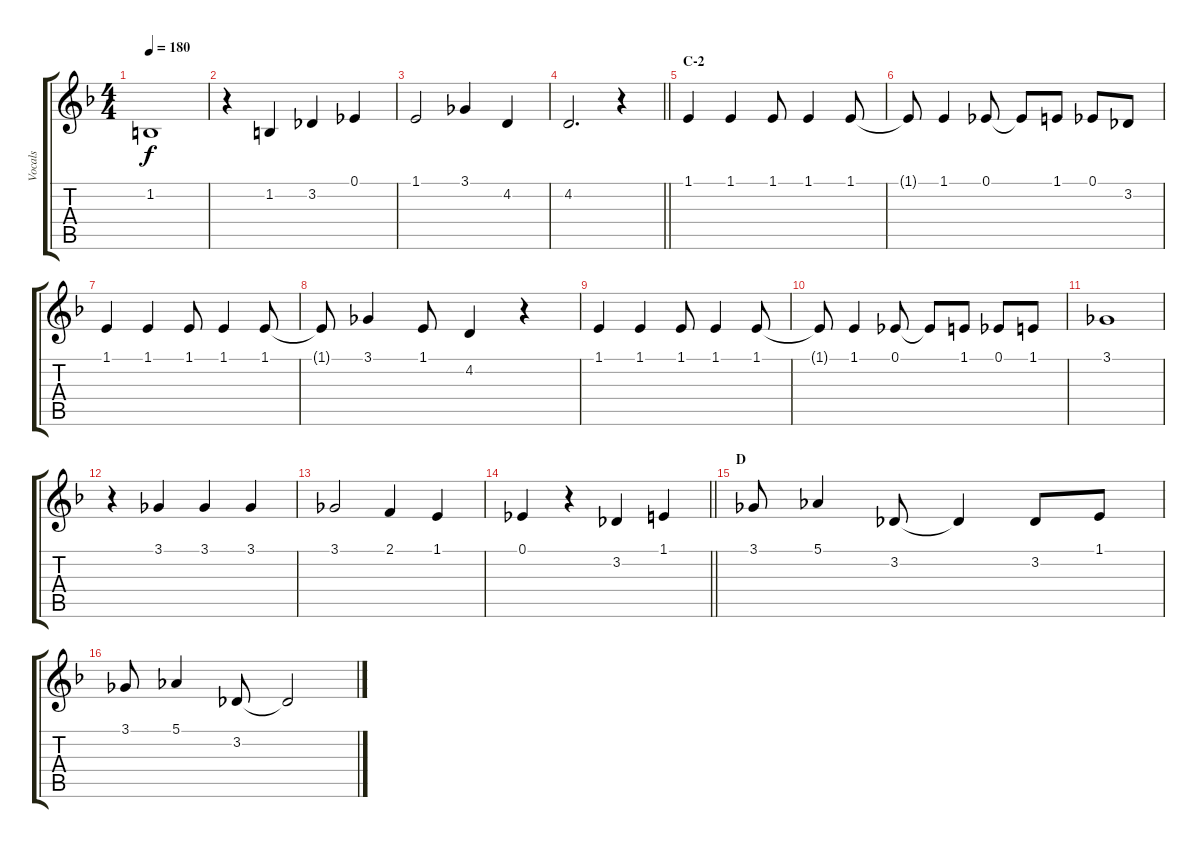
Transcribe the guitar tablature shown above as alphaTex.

\track ("Vocals" "Vocals") {instrument voiceoohs}
\staff {score tabs}
\tuning (Eb4 Bb3 Gb3 Db3 Ab2 Eb2) {hide}
\ts (4 4)
\tempo 180
\clef g2
\ks f
1.2.1{dy f} |
r.4 1.2.4 3.2.4 0.1.4 |
1.1.2 3.1.4 4.2.4 |
\barLineRight lightlight
4.2.2{d} r.4 |
\section ("" "C-2")
1.1.4 1.1.4 1.1.8 1.1.4 1.1.8 |
1.1{t}.8 1.1.4 0.1.8 0.1{t}.8 1.1.8 0.1.8 3.2.8 |
1.1.4 1.1.4 1.1.8 1.1.4 1.1.8 |
1.1{t}.8 3.1.4 1.1.8 4.2.4 r.4 |
1.1.4 1.1.4 1.1.8 1.1.4 1.1.8 |
1.1{t}.8 1.1.4 0.1.8 0.1{t}.8 1.1.8 0.1.8 1.1.8 |
3.1.1 |
r.4 3.1.4 3.1.4 3.1.4 |
3.1.2 2.1.4 1.1.4 |
\barLineRight lightlight
0.1.4 r.4 3.2.4 1.1.4 |
\section ("" "D")
3.1.8 5.1.4 3.2.8 3.2{t}.4 3.2.8 1.1.8 |
3.1.8 5.1.4 3.2.8 3.2{t}.2
